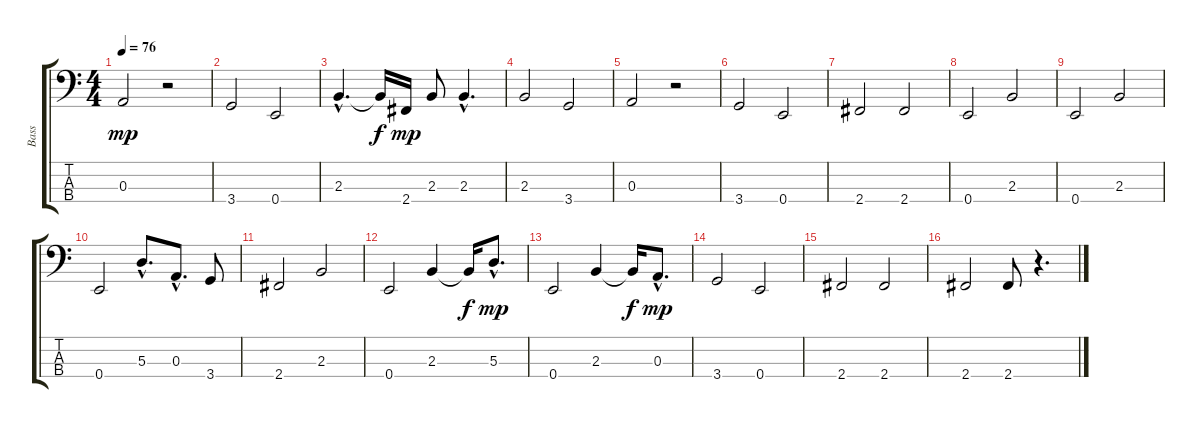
\track ("Bass" "Bass") {instrument fretlessbass}
\staff {score tabs}
\tuning (G2 D2 A1 E1) {hide}
\ts (4 4)
\tempo 76
\clef f4
\ks c
0.3.2{dy mp} r.2 |
3.4.2 0.4.2 |
2.3{hac}.4{d} 2.3{t}.16{dy f} 2.4.16{dy mp} 2.3.8 2.3{hac}.4{d} |
2.3.2 3.4.2 |
0.3.2 r.2 |
3.4.2 0.4.2 |
2.4.2 2.4.2 |
0.4.2 2.3.2 |
0.4.2 2.3.2 |
0.4.2 5.3{hac}.8{d} 0.3{hac}.8{d} 3.4.8 |
2.4.2 2.3.2 |
0.4.2 2.3.4 2.3{t}.16{dy f} 5.3{hac}.8{d dy mp} |
0.4.2 2.3.4 2.3{t}.16{dy f} 0.3{hac}.8{d dy mp} |
3.4.2 0.4.2 |
2.4.2 2.4.2 |
2.4.2 2.4.8 r.4{d}
